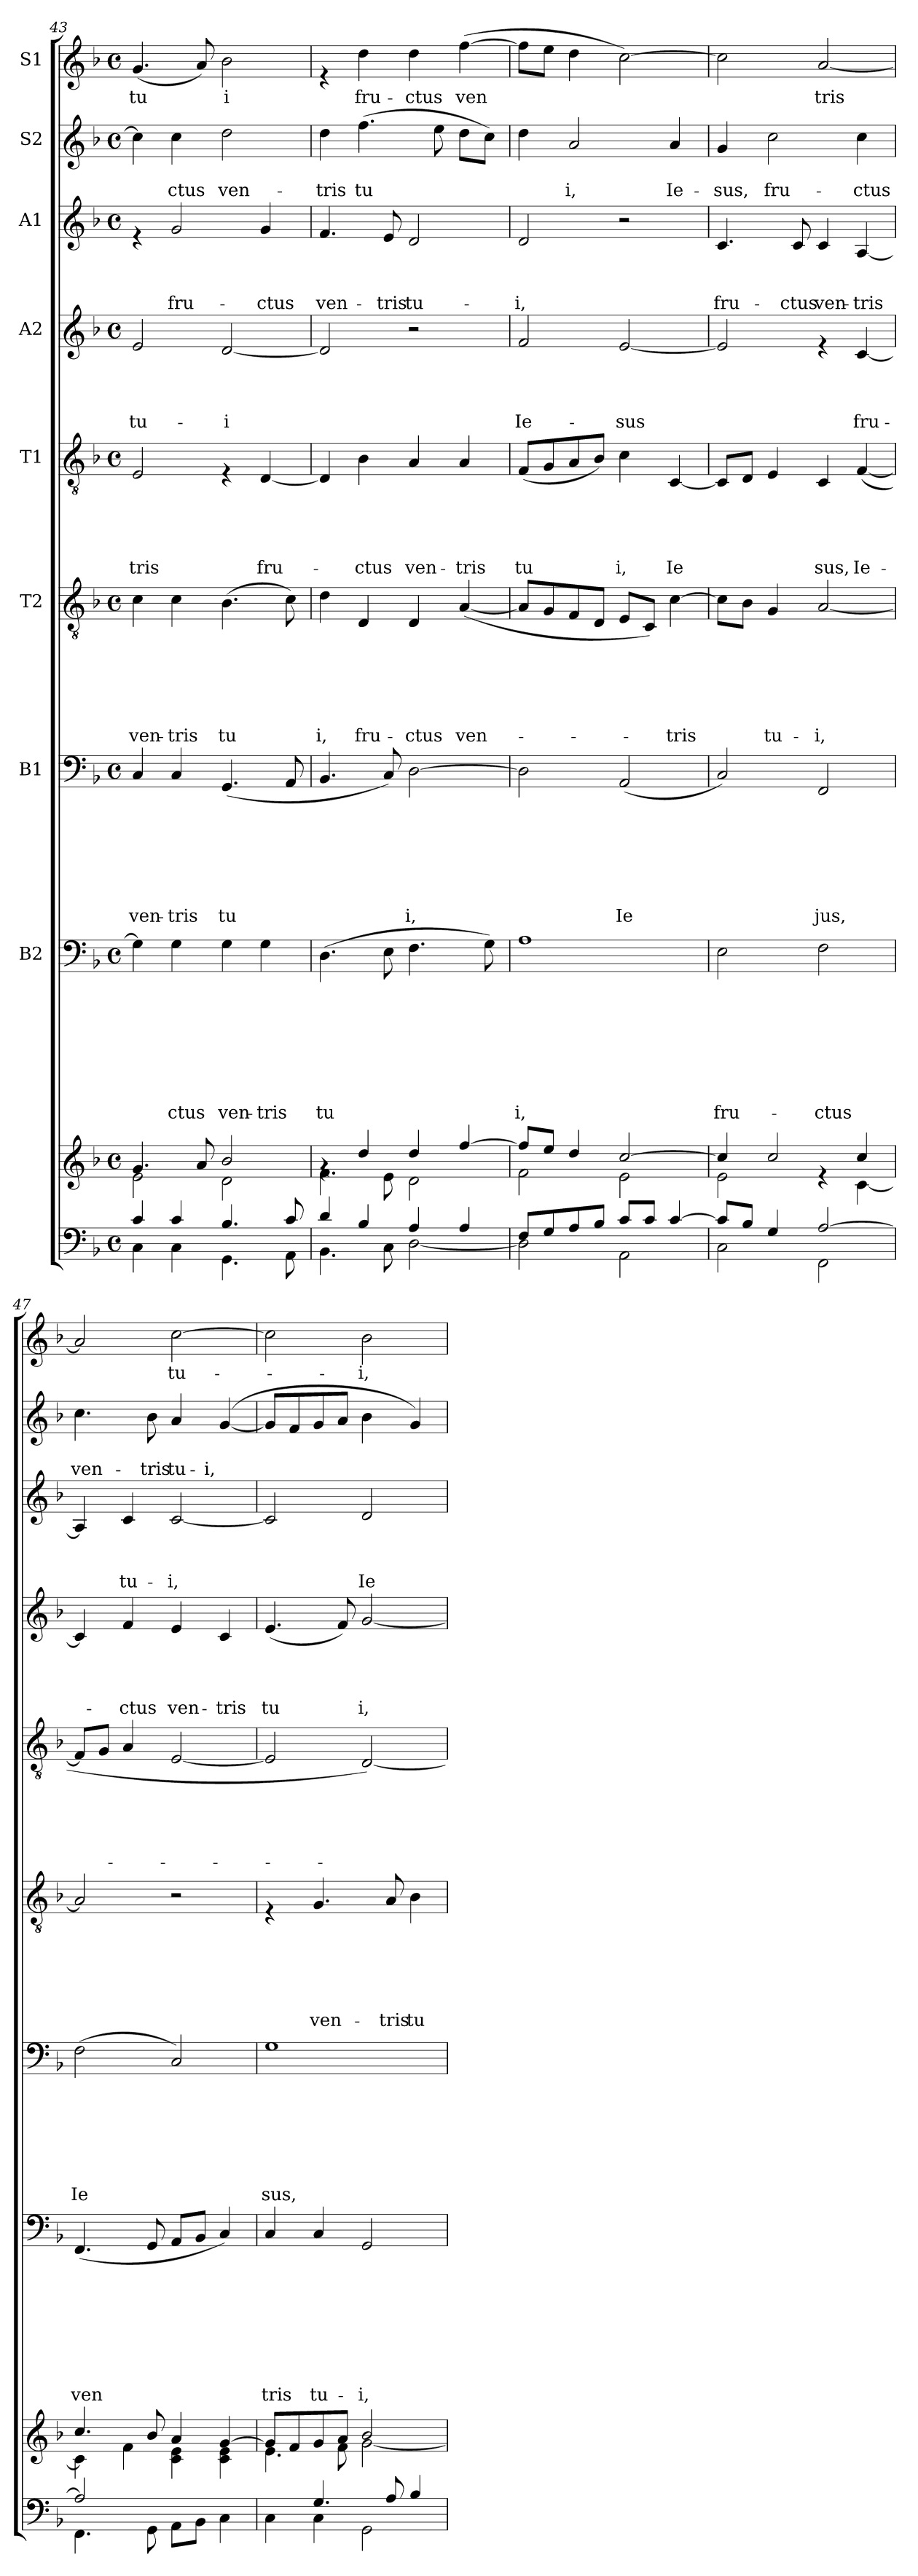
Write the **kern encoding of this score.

**kern	**kern	**kern	**text	**text	**text	**text	**text	**text	**text	**text	**kern	**text	**text	**text	**text	**text	**text	**text	**kern	**text	**text	**text	**text	**text	**text	**kern	**text	**text	**text	**text	**text	**kern	**text	**text	**text	**text	**kern	**text	**text	**text	**kern	**text	**text	**kern	**text
*part10	*part9	*part8	*part8	*part8	*part8	*part8	*part8	*part8	*part8	*part8	*part7	*part7	*part7	*part7	*part7	*part7	*part7	*part7	*part6	*part6	*part6	*part6	*part6	*part6	*part6	*part5	*part5	*part5	*part5	*part5	*part5	*part4	*part4	*part4	*part4	*part4	*part3	*part3	*part3	*part3	*part2	*part2	*part2	*part1	*part1
*staff10	*staff9	*staff8	*staff8	*staff8	*staff8	*staff8	*staff8	*staff8	*staff8	*staff8	*staff7	*staff7	*staff7	*staff7	*staff7	*staff7	*staff7	*staff7	*staff6	*staff6	*staff6	*staff6	*staff6	*staff6	*staff6	*staff5	*staff5	*staff5	*staff5	*staff5	*staff5	*staff4	*staff4	*staff4	*staff4	*staff4	*staff3	*staff3	*staff3	*staff3	*staff2	*staff2	*staff2	*staff1	*staff1
*	*	*I"B2	*	*	*	*	*	*	*	*	*I"B1	*	*	*	*	*	*	*	*I"T2	*	*	*	*	*	*	*I"T1	*	*	*	*	*	*I"A2	*	*	*	*	*I"A1	*	*	*	*I"S2	*	*	*I"S1	*
*clefF4	*clefG2	*clefF4	*	*	*	*	*	*	*	*	*clefF4	*	*	*	*	*	*	*	*clefGv2	*	*	*	*	*	*	*clefGv2	*	*	*	*	*	*clefG2	*	*	*	*	*clefG2	*	*	*	*clefG2	*	*	*clefG2	*
*k[b-]	*k[b-]	*k[b-]	*	*	*	*	*	*	*	*	*k[b-]	*	*	*	*	*	*	*	*k[b-]	*	*	*	*	*	*	*k[b-]	*	*	*	*	*	*k[b-]	*	*	*	*	*k[b-]	*	*	*	*k[b-]	*	*	*k[b-]	*
*F:	*F:	*F:	*	*	*	*	*	*	*	*	*F:	*	*	*	*	*	*	*	*F:	*	*	*	*	*	*	*F:	*	*	*	*	*	*F:	*	*	*	*	*F:	*	*	*	*F:	*	*	*F:	*
*M4/4	*M4/4	*M4/4	*	*	*	*	*	*	*	*	*M4/4	*	*	*	*	*	*	*	*M4/4	*	*	*	*	*	*	*M4/4	*	*	*	*	*	*M4/4	*	*	*	*	*M4/4	*	*	*	*M4/4	*	*	*M4/4	*
*met(c)	*met(c)	*met(c)	*	*	*	*	*	*	*	*	*met(c)	*	*	*	*	*	*	*	*met(c)	*	*	*	*	*	*	*met(c)	*	*	*	*	*	*met(c)	*	*	*	*	*met(c)	*	*	*	*met(c)	*	*	*met(c)	*
=43	=43	=43	=43	=43	=43	=43	=43	=43	=43	=43	=43	=43	=43	=43	=43	=43	=43	=43	=43	=43	=43	=43	=43	=43	=43	=43	=43	=43	=43	=43	=43	=43	=43	=43	=43	=43	=43	=43	=43	=43	=43	=43	=43	=43	=43
*^	*^	*	*	*	*	*	*	*	*	*	*	*	*	*	*	*	*	*	*	*	*	*	*	*	*	*	*	*	*	*	*	*	*	*	*	*	*	*	*	*	*	*	*	*	*
!	!	!	!	!	!	!	!	!	!	!	!	!	!	!	!	!	!	!	!	!LO:LY:b	!	!	!	!	!	!	!LO:LY:b	!	!	!	!	!	!LO:LY:b	!	!	!	!	!LO:LY:b	!	!	!	!	!	!	!	!	!LO:LY:b
4c/	4C\	4.g/	2e\	4G\]	.	.	.	.	.	.	.	.	4C/	.	.	.	.	.	.	ven-	4c\	.	.	.	.	.	ven-	2E/	.	.	.	.	tris	2e/	.	.	.	tu-	4re	.	.	.	4cc\]	.	.	(<4.g/	tu
!	!	!	!	!	!	!	!	!	!	!	!	!LO:LY:b	!	!	!	!	!	!	!	!LO:LY:b	!	!	!	!	!	!	!LO:LY:b	!	!	!	!	!	!	!	!	!	!	!	!	!	!	!LO:LY:b	!	!	!LO:LY:b	!	!
4c/	4C\	.	.	4G\	.	.	.	.	.	.	.	-ctus	4C/	.	.	.	.	.	.	-tris	4c\	.	.	.	.	.	-tris	.	.	.	.	.	.	.	.	.	.	.	2g/	.	.	fru-	4cc\	.	-ctus	.	.
.	.	8a/	.	.	.	.	.	.	.	.	.	.	.	.	.	.	.	.	.	.	.	.	.	.	.	.	.	.	.	.	.	.	.	.	.	.	.	.	.	.	.	.	.	.	.	8a/)	.
!	!	!	!	!	!	!	!	!	!	!	!	!LO:LY:b	!	!	!	!	!	!	!	!LO:LY:b	!	!	!	!	!	!	!LO:LY:b	!	!	!	!	!	!	!	!	!	!	!LO:LY:b	!	!	!	!	!	!	!LO:LY:b	!	!LO:LY:b
4.B-/	4.GG\	2b-/	2d\	4G\	.	.	.	.	.	.	.	ven-	(<4.GG/	.	.	.	.	.	.	tu	(>4.B-\	.	.	.	.	.	tu	4rE	.	.	.	.	.	[<2d/	.	.	.	-i	.	.	.	.	2dd\	.	ven-	2b-\	i
!	!	!	!	!	!	!	!	!	!	!	!	!LO:LY:b	!	!	!	!	!	!	!	!	!	!	!	!	!	!	!	!	!	!	!	!	!LO:LY:b	!	!	!	!	!	!	!	!	!LO:LY:b	!	!	!	!	!
.	.	.	.	4G\	.	.	.	.	.	.	.	-tris	.	.	.	.	.	.	.	.	.	.	.	.	.	.	.	[<4D/	.	.	.	.	fru-	.	.	.	.	.	4g/	.	.	-ctus	.	.	.	.	.
8c/	8AA\	.	.	.	.	.	.	.	.	.	.	.	8AA/	.	.	.	.	.	.	.	8c\)	.	.	.	.	.	.	.	.	.	.	.	.	.	.	.	.	.	.	.	.	.	.	.	.	.	.
=44	=44	=44	=44	=44	=44	=44	=44	=44	=44	=44	=44	=44	=44	=44	=44	=44	=44	=44	=44	=44	=44	=44	=44	=44	=44	=44	=44	=44	=44	=44	=44	=44	=44	=44	=44	=44	=44	=44	=44	=44	=44	=44	=44	=44	=44	=44	=44
!	!	!	!	!	!	!	!	!	!	!	!	!LO:LY:b	!	!	!	!	!	!	!	!	!	!	!	!	!	!	!LO:LY:b	!	!	!	!	!	!	!	!	!	!	!	!	!	!	!LO:LY:b	!	!	!LO:LY:b	!	!
4d/	4.BB-\	4rf	4.f\	(>4.D\	.	.	.	.	.	.	.	tu	4.BB-/	.	.	.	.	.	.	.	4d\	.	.	.	.	.	i,	4D/]	.	.	.	.	.	2d/]	.	.	.	.	4.f/	.	.	ven-	4dd\	.	-tris	4re	.
!	!	!	!	!	!	!	!	!	!	!	!	!	!	!	!	!	!	!	!	!	!	!	!	!	!	!	!LO:LY:b	!	!	!	!	!	!LO:LY:b	!	!	!	!	!	!	!	!	!	!	!	!LO:LY:b	!	!LO:LY:b
4B-/	.	4dd/	.	.	.	.	.	.	.	.	.	.	.	.	.	.	.	.	.	.	4D/	.	.	.	.	.	fru-	4B-\	.	.	.	.	-ctus	.	.	.	.	.	.	.	.	.	(>4.ff\	.	tu	4dd\	fru-
!	!	!	!	!	!	!	!	!	!	!	!	!	!	!	!	!	!	!	!	!	!	!	!	!	!	!	!	!	!	!	!	!	!	!	!	!	!	!	!	!	!	!LO:LY:b	!	!	!	!	!
.	8C\	.	8e\	8E\	.	.	.	.	.	.	.	.	8C/)	.	.	.	.	.	.	.	.	.	.	.	.	.	.	.	.	.	.	.	.	.	.	.	.	.	8e/	.	.	-tris	.	.	.	.	.
!	!	!	!	!	!	!	!	!	!	!	!	!	!	!	!	!	!	!	!	!LO:LY:b	!	!	!	!	!	!	!LO:LY:b	!	!	!	!	!	!LO:LY:b	!	!	!	!	!	!	!	!	!LO:LY:b	!	!	!	!	!LO:LY:b
4A/	[>2D\	4dd/	2d\	4.F\	.	.	.	.	.	.	.	.	[>2D\	.	.	.	.	.	.	i,	4D/	.	.	.	.	.	-ctus	4A/	.	.	.	.	ven-	2r	.	.	.	.	2d/	.	.	tu-	.	.	.	4dd\	-ctus
.	.	.	.	.	.	.	.	.	.	.	.	.	.	.	.	.	.	.	.	.	.	.	.	.	.	.	.	.	.	.	.	.	.	.	.	.	.	.	.	.	.	.	8ee\	.	.	.	.
!	!	!	!	!	!	!	!	!	!	!	!	!	!	!	!	!	!	!	!	!	!	!	!	!	!	!	!LO:LY:b	!	!	!	!	!	!LO:LY:b	!	!	!	!	!	!	!	!	!	!	!	!	!	!LO:LY:b
4A/	.	[<4ff/	.	.	.	.	.	.	.	.	.	.	.	.	.	.	.	.	.	.	(<[<4A/	.	.	.	.	.	ven-	4A/	.	.	.	.	-tris	.	.	.	.	.	.	.	.	.	8dd\L	.	.	(>[>4ff\	ven
.	.	.	.	8G\)	.	.	.	.	.	.	.	.	.	.	.	.	.	.	.	.	.	.	.	.	.	.	.	.	.	.	.	.	.	.	.	.	.	.	.	.	.	.	8cc\J)	.	.	.	.
!!LO:PB:g=z
=45	=45	=45	=45	=45	=45	=45	=45	=45	=45	=45	=45	=45	=45	=45	=45	=45	=45	=45	=45	=45	=45	=45	=45	=45	=45	=45	=45	=45	=45	=45	=45	=45	=45	=45	=45	=45	=45	=45	=45	=45	=45	=45	=45	=45	=45	=45	=45
!	!	!	!	!	!	!	!	!	!	!	!	!LO:LY:b	!	!	!	!	!	!	!	!	!	!	!	!	!	!	!	!	!	!	!	!	!LO:LY:b	!	!	!	!	!LO:LY:b	!	!	!	!LO:LY:b	!	!	!	!	!
8F/L	2D\]	8ff/L]	2f\	1A	.	.	.	.	.	.	.	i,	2D\]	.	.	.	.	.	.	.	8A/L]	.	.	.	.	.	.	(<8F/L	.	.	.	.	tu	2f/	.	.	.	Ie-	2d/	.	.	-i,	4dd\	.	.	8ff\L]	.
8G/	.	8ee/J	.	.	.	.	.	.	.	.	.	.	.	.	.	.	.	.	.	.	8G/	.	.	.	.	.	.	8G/	.	.	.	.	.	.	.	.	.	.	.	.	.	.	.	.	.	8ee\J	.
!	!	!	!	!	!	!	!	!	!	!	!	!	!	!	!	!	!	!	!	!	!	!	!	!	!	!	!	!	!	!	!	!	!	!	!	!	!	!	!	!	!	!	!	!	!LO:LY:b	!	!
8A/	.	4dd/	.	.	.	.	.	.	.	.	.	.	.	.	.	.	.	.	.	.	8F/	.	.	.	.	.	.	8A/	.	.	.	.	.	.	.	.	.	.	.	.	.	.	2a/	.	i,	4dd\	.
8B-/J	.	.	.	.	.	.	.	.	.	.	.	.	.	.	.	.	.	.	.	.	8D/J	.	.	.	.	.	.	8B-/J)	.	.	.	.	.	.	.	.	.	.	.	.	.	.	.	.	.	.	.
!	!	!	!	!	!	!	!	!	!	!	!	!	!	!	!	!	!	!	!	!LO:LY:b	!	!	!	!	!	!	!	!	!	!	!	!	!LO:LY:b	!	!	!	!	!LO:LY:b	!	!	!	!	!	!	!	!	!
8c/L	2AA\	[<2cc/	2e\	.	.	.	.	.	.	.	.	.	(<2AA/	.	.	.	.	.	.	Ie	8E/L	.	.	.	.	.	.	4c\	.	.	.	.	i,	[<2e/	.	.	.	-sus	2r	.	.	.	.	.	.	[>2cc\)	.
8c/J	.	.	.	.	.	.	.	.	.	.	.	.	.	.	.	.	.	.	.	.	8C/J)	.	.	.	.	.	.	.	.	.	.	.	.	.	.	.	.	.	.	.	.	.	.	.	.	.	.
!	!	!	!	!	!	!	!	!	!	!	!	!	!	!	!	!	!	!	!	!	!	!	!	!	!	!	!LO:LY:b	!	!	!	!	!	!LO:LY:b	!	!	!	!	!	!	!	!	!	!	!	!LO:LY:b	!	!
[<4c/	.	.	.	.	.	.	.	.	.	.	.	.	.	.	.	.	.	.	.	.	[>4c\	.	.	.	.	.	-tris	[<4C/	.	.	.	.	Ie	.	.	.	.	.	.	.	.	.	4a/	.	Ie-	.	.
=46	=46	=46	=46	=46	=46	=46	=46	=46	=46	=46	=46	=46	=46	=46	=46	=46	=46	=46	=46	=46	=46	=46	=46	=46	=46	=46	=46	=46	=46	=46	=46	=46	=46	=46	=46	=46	=46	=46	=46	=46	=46	=46	=46	=46	=46	=46	=46
!	!	!	!	!	!	!	!	!	!	!	!	!LO:LY:b	!	!	!	!	!	!	!	!	!	!	!	!	!	!	!	!	!	!	!	!	!	!	!	!	!	!	!	!	!	!LO:LY:b	!	!	!LO:LY:b	!	!
8c/L]	2C\	4cc/]	2e\	2E\	.	.	.	.	.	.	.	fru-	2C/)	.	.	.	.	.	.	.	8c\L]	.	.	.	.	.	.	8C/L]	.	.	.	.	.	2e/]	.	.	.	.	4.c/	.	.	fru-	4g/	.	-sus,	2cc\]	.
8B-/J	.	.	.	.	.	.	.	.	.	.	.	.	.	.	.	.	.	.	.	.	8B-\J	.	.	.	.	.	.	8D/J	.	.	.	.	.	.	.	.	.	.	.	.	.	.	.	.	.	.	.
!	!	!	!	!	!	!	!	!	!	!	!	!	!	!	!	!	!	!	!	!	!	!	!	!	!	!	!LO:LY:b	!	!	!	!	!	!	!	!	!	!	!	!	!	!	!	!	!	!LO:LY:b	!	!
4G/	.	2cc/	.	.	.	.	.	.	.	.	.	.	.	.	.	.	.	.	.	.	4G/	.	.	.	.	.	tu-	4E/	.	.	.	.	.	.	.	.	.	.	.	.	.	.	2cc\	.	fru-	.	.
!	!	!	!	!	!	!	!	!	!	!	!	!	!	!	!	!	!	!	!	!	!	!	!	!	!	!	!	!	!	!	!	!	!	!	!	!	!	!	!	!	!	!LO:LY:b	!	!	!	!	!
.	.	.	.	.	.	.	.	.	.	.	.	.	.	.	.	.	.	.	.	.	.	.	.	.	.	.	.	.	.	.	.	.	.	.	.	.	.	.	8c/	.	.	-ctus	.	.	.	.	.
!	!	!	!	!	!	!	!	!	!	!	!	!LO:LY:b	!	!	!	!	!	!	!	!LO:LY:b	!	!	!	!	!	!	!LO:LY:b	!	!	!	!	!	!LO:LY:b	!	!	!	!	!	!	!	!	!LO:LY:b	!	!	!	!	!LO:LY:b
[<2A/	2FF\	.	4re	2F\	.	.	.	.	.	.	.	-ctus	2FF/	.	.	.	.	.	.	jus,	[<2A/	.	.	.	.	.	-i,	4C/	.	.	.	.	sus,	4re	.	.	.	.	4c/	.	.	ven-	.	.	.	[<2a/	tris
!	!	!	!	!	!	!	!	!	!	!	!	!	!	!	!	!	!	!	!	!	!	!	!	!	!	!	!	!	!	!	!	!	!LO:LY:b	!	!	!	!	!LO:LY:b	!	!	!	!LO:LY:b	!	!	!LO:LY:b	!	!
.	.	4cc/	[>4c\	.	.	.	.	.	.	.	.	.	.	.	.	.	.	.	.	.	.	.	.	.	.	.	.	(<[<4F/	.	.	.	.	Ie-	[<4c/	.	.	.	fru-	[<4A/	.	.	-tris	4cc\	.	-ctus	.	.
=47	=47	=47	=47	=47	=47	=47	=47	=47	=47	=47	=47	=47	=47	=47	=47	=47	=47	=47	=47	=47	=47	=47	=47	=47	=47	=47	=47	=47	=47	=47	=47	=47	=47	=47	=47	=47	=47	=47	=47	=47	=47	=47	=47	=47	=47	=47	=47
!	!	!	!	!	!	!	!	!	!	!	!	!LO:LY:b	!	!	!	!	!	!	!	!LO:LY:b	!	!	!	!	!	!	!	!	!	!	!	!	!	!	!	!	!	!	!	!	!	!	!	!	!LO:LY:b	!	!
2A/]	4.FF\	4.cc/	4c\]	(<4.FF/	.	.	.	.	.	.	.	ven	(>2F\	.	.	.	.	.	.	Ie	2A/]	.	.	.	.	.	.	8F/L]	.	.	.	.	.	4c/]	.	.	.	.	4A/]	.	.	.	4.cc\	.	ven-	2a/]	.
.	.	.	.	.	.	.	.	.	.	.	.	.	.	.	.	.	.	.	.	.	.	.	.	.	.	.	.	8G/J	.	.	.	.	.	.	.	.	.	.	.	.	.	.	.	.	.	.	.
!	!	!	!	!	!	!	!	!	!	!	!	!	!	!	!	!	!	!	!	!	!	!	!	!	!	!	!	!	!	!	!	!	!	!	!	!	!	!LO:LY:b	!	!	!	!LO:LY:b	!	!	!	!	!
.	.	.	4f\	.	.	.	.	.	.	.	.	.	.	.	.	.	.	.	.	.	.	.	.	.	.	.	.	4A/	.	.	.	.	.	4f/	.	.	.	-ctus	4c/	.	.	tu-	.	.	.	.	.
!	!	!	!	!	!	!	!	!	!	!	!	!	!	!	!	!	!	!	!	!	!	!	!	!	!	!	!	!	!	!	!	!	!	!	!	!	!	!	!	!	!	!	!	!	!LO:LY:b	!	!
.	8GG\	8b-/	.	8GG/	.	.	.	.	.	.	.	.	.	.	.	.	.	.	.	.	.	.	.	.	.	.	.	.	.	.	.	.	.	.	.	.	.	.	.	.	.	.	8b-\	.	-tris	.	.
!	!	!	!	!	!	!	!	!	!	!	!	!	!	!	!	!	!	!	!	!	!	!	!	!	!	!	!	!	!	!	!	!	!	!	!	!	!	!LO:LY:b	!	!	!	!LO:LY:b	!	!	!LO:LY:b	!	!LO:LY:b
2ryy	8AA\L	4a/	4c\ 4e\	8AA/L	.	.	.	.	.	.	.	.	2C/)	.	.	.	.	.	.	.	2r	.	.	.	.	.	.	[<2E/	.	.	.	.	.	4e/	.	.	.	ven-	[<2c/	.	.	-i,	4a/	.	tu-	[>2cc\	tu-
.	8BB-\J	.	.	8BB-/J	.	.	.	.	.	.	.	.	.	.	.	.	.	.	.	.	.	.	.	.	.	.	.	.	.	.	.	.	.	.	.	.	.	.	.	.	.	.	.	.	.	.	.
!	!	!	!	!	!	!	!	!	!	!	!	!	!	!	!	!	!	!	!	!	!	!	!	!	!	!	!	!	!	!	!	!	!	!	!	!	!	!LO:LY:b	!	!	!	!	!	!	!LO:LY:b	!	!
.	4C\	[<4g/	4c\ 4e\	4C/)	.	.	.	.	.	.	.	.	.	.	.	.	.	.	.	.	.	.	.	.	.	.	.	.	.	.	.	.	.	4c/	.	.	.	-tris	.	.	.	.	(<[<4g/	.	-i,	.	.
=48	=48	=48	=48	=48	=48	=48	=48	=48	=48	=48	=48	=48	=48	=48	=48	=48	=48	=48	=48	=48	=48	=48	=48	=48	=48	=48	=48	=48	=48	=48	=48	=48	=48	=48	=48	=48	=48	=48	=48	=48	=48	=48	=48	=48	=48	=48	=48
!	!	!	!	!	!	!	!	!	!	!	!	!LO:LY:b	!	!	!	!	!	!	!	!LO:LY:b	!	!	!	!	!	!	!	!	!	!	!	!	!	!	!	!	!	!LO:LY:b	!	!	!	!	!	!	!	!	!
4ryy	4C\	8g/L]	4.e\	4C/	.	.	.	.	.	.	.	tris	1G	.	.	.	.	.	.	sus,	4rE	.	.	.	.	.	.	2E/]	.	.	.	.	.	(<4.e/	.	.	.	tu	2c/]	.	.	.	8g/L]	.	.	2cc\]	.
.	.	8f/	.	.	.	.	.	.	.	.	.	.	.	.	.	.	.	.	.	.	.	.	.	.	.	.	.	.	.	.	.	.	.	.	.	.	.	.	.	.	.	.	8f/	.	.	.	.
!	!	!	!	!	!	!	!	!	!	!	!	!LO:LY:b	!	!	!	!	!	!	!	!	!	!	!	!	!	!	!LO:LY:b	!	!	!	!	!	!	!	!	!	!	!	!	!	!	!	!	!	!	!	!
4.G/	4C\	8g/	.	4C/	.	.	.	.	.	.	.	tu-	.	.	.	.	.	.	.	.	4.G/	.	.	.	.	.	ven-	.	.	.	.	.	.	.	.	.	.	.	.	.	.	.	8g/	.	.	.	.
.	.	8a/J	8f\	.	.	.	.	.	.	.	.	.	.	.	.	.	.	.	.	.	.	.	.	.	.	.	.	.	.	.	.	.	.	8f/)	.	.	.	.	.	.	.	.	8a/J	.	.	.	.
!	!	!	!	!	!	!	!	!	!	!	!	!LO:LY:b	!	!	!	!	!	!	!	!	!	!	!	!	!	!	!	!	!	!	!	!	!	!	!	!	!	!LO:LY:b	!	!	!	!LO:LY:b	!	!	!	!	!LO:LY:b
.	2GG\	2b-/	[>2g\	2GG/	.	.	.	.	.	.	.	-i,	.	.	.	.	.	.	.	.	.	.	.	.	.	.	.	[<2D/)	.	.	.	.	.	[<2g/	.	.	.	i,	2d/	.	.	Ie-	4b-\	.	.	2b-\	-i,
!	!	!	!	!	!	!	!	!	!	!	!	!	!	!	!	!	!	!	!	!	!	!	!	!	!	!	!LO:LY:b	!	!	!	!	!	!	!	!	!	!	!	!	!	!	!	!	!	!	!	!
8A/	.	.	.	.	.	.	.	.	.	.	.	.	.	.	.	.	.	.	.	.	8A/	.	.	.	.	.	-tris	.	.	.	.	.	.	.	.	.	.	.	.	.	.	.	.	.	.	.	.
!	!	!	!	!	!	!	!	!	!	!	!	!	!	!	!	!	!	!	!	!	!	!	!	!	!	!	!LO:LY:b	!	!	!	!	!	!	!	!	!	!	!	!	!	!	!	!	!	!	!	!
4B-/	.	.	.	.	.	.	.	.	.	.	.	.	.	.	.	.	.	.	.	.	4B-\	.	.	.	.	.	tu-	.	.	.	.	.	.	.	.	.	.	.	.	.	.	.	4g/)	.	.	.	.
*v	*v	*	*	*	*	*	*	*	*	*	*	*	*	*	*	*	*	*	*	*	*	*	*	*	*	*	*	*	*	*	*	*	*	*	*	*	*	*	*	*	*	*	*	*	*	*	*
*	*v	*v	*	*	*	*	*	*	*	*	*	*	*	*	*	*	*	*	*	*	*	*	*	*	*	*	*	*	*	*	*	*	*	*	*	*	*	*	*	*	*	*	*	*	*	*
=	=	=	=	=	=	=	=	=	=	=	=	=	=	=	=	=	=	=	=	=	=	=	=	=	=	=	=	=	=	=	=	=	=	=	=	=	=	=	=	=	=	=	=	=	=
*-	*-	*-	*-	*-	*-	*-	*-	*-	*-	*-	*-	*-	*-	*-	*-	*-	*-	*-	*-	*-	*-	*-	*-	*-	*-	*-	*-	*-	*-	*-	*-	*-	*-	*-	*-	*-	*-	*-	*-	*-	*-	*-	*-	*-	*-
